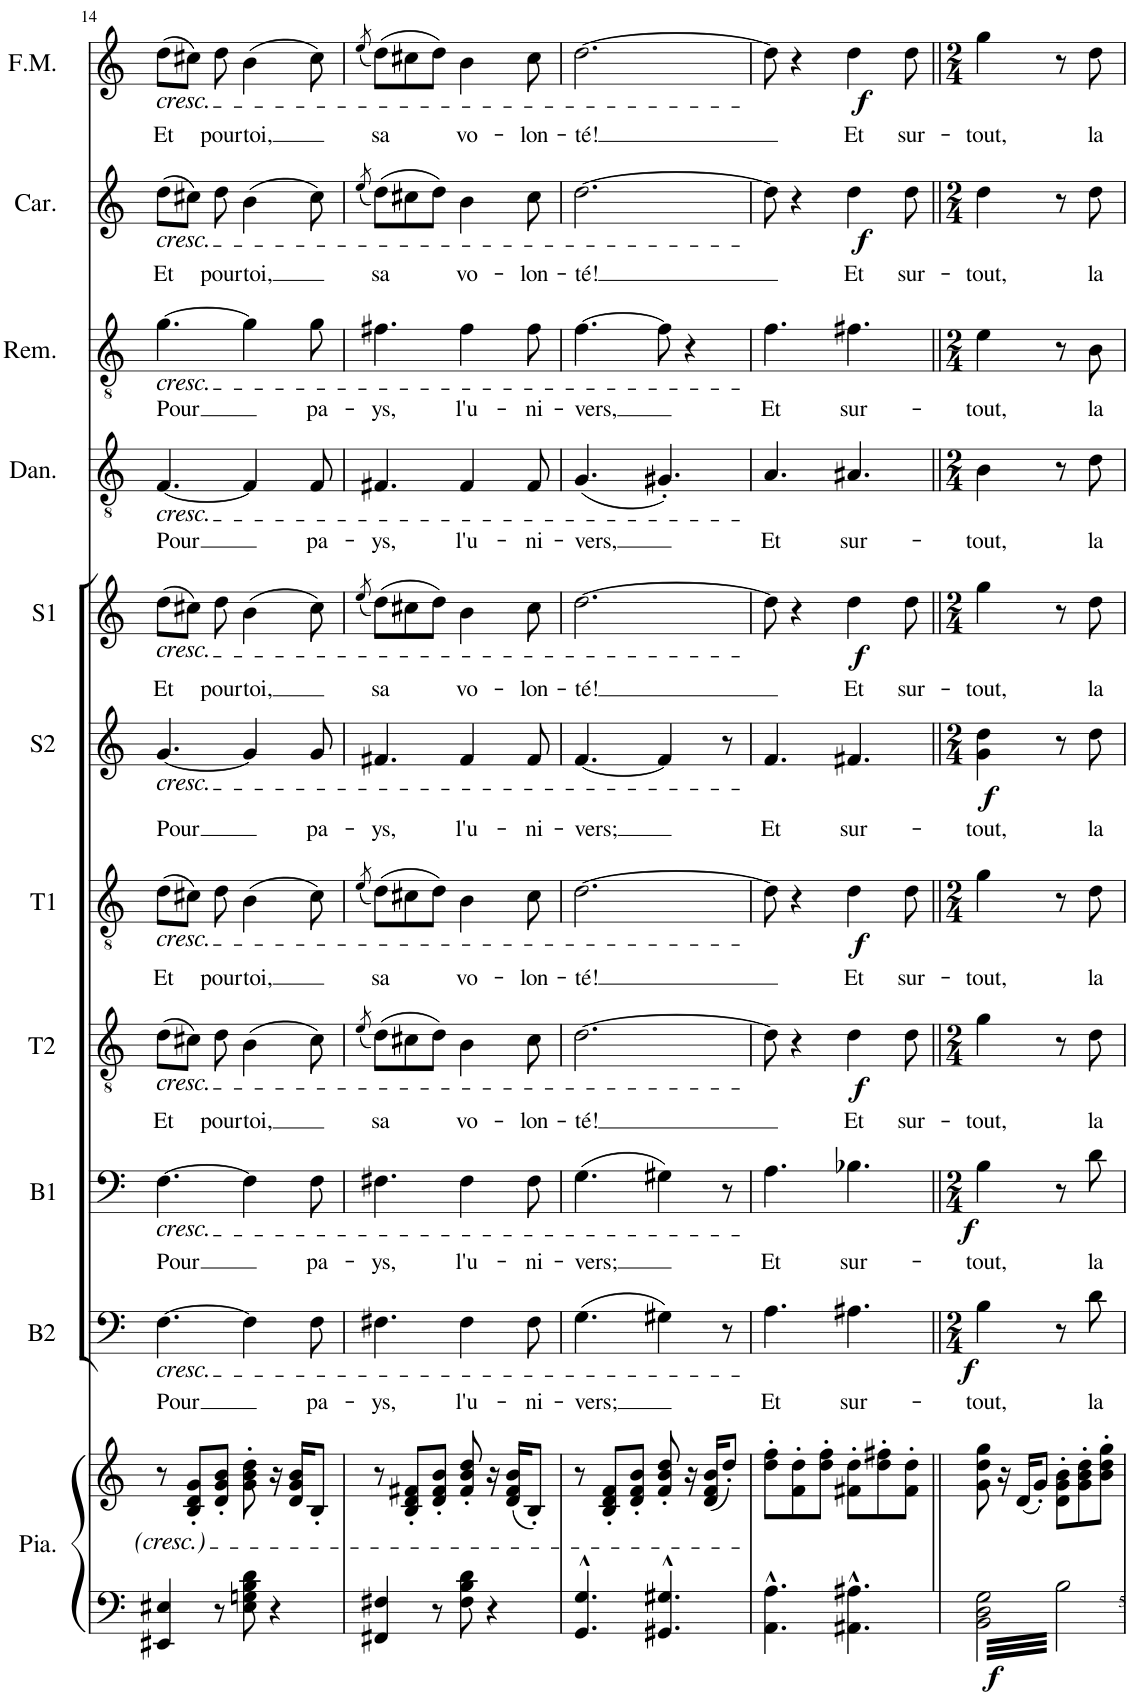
**kern	**kern	**dynam	**kern	**text	**dynam	**kern	**text	**dynam	**kern	**text	**dynam	**kern	**text	**dynam	**kern	**text	**dynam	**kern	**text	**dynam	**kern	**text	**kern	**text	**kern	**text	**dynam	**kern	**text	**dynam
*part11	*part11	*part11	*part10	*part10	*part10	*part9	*part9	*part9	*part8	*part8	*part8	*part7	*part7	*part7	*part6	*part6	*part6	*part5	*part5	*part5	*part4	*part4	*part3	*part3	*part2	*part2	*part2	*part1	*part1	*part1
*staff12	*staff11	*staff11/12	*staff10	*staff10	*staff10	*staff9	*staff9	*staff9	*staff8	*staff8	*staff8	*staff7	*staff7	*staff7	*staff6	*staff6	*staff6	*staff5	*staff5	*staff5	*staff4	*staff4	*staff3	*staff3	*staff2	*staff2	*staff2	*staff1	*staff1	*staff1
*I"Piano	*	*	*I"Basse 2	*	*	*I"Basse 1	*	*	*I"Ténor 2	*	*	*I"Ténor 1	*	*	*I"Soprano 2	*	*	*I"Soprano 1	*	*	*I"Dancairo	*	*I"Remendado	*	*I"Carmen	*	*	*I"Frasq/Merc	*	*
*I'Pia.	*	*	*I'B2	*	*	*I'B1	*	*	*I'T2	*	*	*I'T1	*	*	*I'S2	*	*	*I'S1	*	*	*I'Dan.	*	*I'Rem.	*	*I'Car.	*	*	*I'F.M.	*	*
!!LO:PB:g=z
*clefF4	*clefG2	*	*clefF4	*	*	*clefF4	*	*	*clefGv2	*	*	*clefGv2	*	*	*clefG2	*	*	*clefG2	*	*	*clefGv2	*	*clefGv2	*	*clefG2	*	*	*clefG2	*	*
*k[]	*k[]	*	*k[]	*	*	*k[]	*	*	*k[]	*	*	*k[]	*	*	*k[]	*	*	*k[]	*	*	*k[]	*	*k[]	*	*k[]	*	*	*k[]	*	*
*M6/8	*M6/8	*	*M6/8	*	*	*M6/8	*	*	*M6/8	*	*	*M6/8	*	*	*M6/8	*	*	*M6/8	*	*	*M6/8	*	*M6/8	*	*M6/8	*	*	*M6/8	*	*
=14	=14	=14	=14	=14	=14	=14	=14	=14	=14	=14	=14	=14	=14	=14	=14	=14	=14	=14	=14	=14	=14	=14	=14	=14	=14	=14	=14	=14	=14	=14
!	!	!	!	!	!	!	!	!	!	!	!	!	!	!	!	!	!	!	!	!	!	!	!	!	!	!	!	!LO:TX:b:i:t=cresc.	!	!
!	!	!	!	!	!	!	!	!	!	!	!	!	!	!	!	!	!	!	!	!	!	!	!	!	!LO:TX:b:i:t=cresc.	!	!	!	!	!
!	!	!	!	!	!	!	!	!	!	!	!	!	!	!	!	!	!	!	!	!	!	!	!LO:TX:b:i:t=cresc.	!	!	!	!	!	!	!
!	!	!	!	!	!	!	!	!	!	!	!	!	!	!	!	!	!	!	!	!	!LO:TX:b:i:t=cresc.	!	!	!	!	!	!	!	!	!
!	!	!	!	!	!	!	!	!	!	!	!	!	!	!	!	!	!	!LO:TX:b:i:t=cresc.	!	!	!	!	!	!	!	!	!	!	!	!
!	!	!	!	!	!	!	!	!	!	!	!	!	!	!	!LO:TX:b:i:t=cresc.	!	!	!	!	!	!	!	!	!	!	!	!	!	!	!
!	!	!	!	!	!	!	!	!	!	!	!	!LO:TX:b:i:t=cresc.	!	!	!	!	!	!	!	!	!	!	!	!	!	!	!	!	!	!
!	!	!	!	!	!	!	!	!	!LO:TX:b:i:t=cresc.	!	!	!	!	!	!	!	!	!	!	!	!	!	!	!	!	!	!	!	!	!
!	!	!	!	!	!	!LO:TX:b:i:t=cresc.	!	!	!	!	!	!	!	!	!	!	!	!	!	!	!	!	!	!	!	!	!	!	!	!
!	!	!	!LO:TX:b:i:t=cresc.	!	!	!	!	!	!	!	!	!	!	!	!	!	!	!	!	!	!	!	!	!	!	!	!	!	!	!
!	!	!	!	!LO:LY:b	!	!	!LO:LY:b	!	!	!LO:LY:b	!	!	!LO:LY:b	!	!	!LO:LY:b	!	!	!LO:LY:b	!	!	!LO:LY:b	!	!LO:LY:b	!	!LO:LY:b	!	!	!LO:LY:b	!
4EE#X/ 4E#X/	8r	.	[4.F\	Pour	.	[4.F\	Pour	.	(8d\L	Et	.	(8d\L	Et	.	[4.g/	Pour	.	(8dd\L	Et	.	[4.F/	Pour	[4.g\	Pour	(8dd\L	Et	.	(8dd\L	Et	.
.	8B/' 8d/' 8g/'L	.	.	.	.	.	.	.	8c#X\J)	.	.	8c#X\J)	.	.	.	.	.	8cc#X\J)	.	.	.	.	.	.	8cc#X\J)	.	.	8cc#X\J)	.	.
!	!	!	!	!	!	!	!	!	!	!LO:LY:b	!	!	!LO:LY:b	!	!	!	!	!	!LO:LY:b	!	!	!	!	!	!	!LO:LY:b	!	!	!LO:LY:b	!
8r	8d/' 8g/' 8b/'J	.	.	.	.	.	.	.	8d\	pour	.	8d\	pour	.	.	.	.	8dd\	pour	.	.	.	.	.	8dd\	pour	.	8dd\	pour	.
!	!	!	!	!	!	!	!	!	!	!LO:LY:b	!	!	!LO:LY:b	!	!	!	!	!	!LO:LY:b	!	!	!	!	!	!	!LO:LY:b	!	!	!LO:LY:b	!
8E#\ 8Gn\ 8B\ 8d\	8g\' 8b\' 8dd\'	.	4F\]	.	.	4F\]	.	.	(4B\	toi,	.	(4B\	toi,	.	4g/]	.	.	(4b\	toi,	.	4F/]	.	4g\]	.	(4b\	toi,	.	(4b\	toi,	.
4r	16r	.	.	.	.	.	.	.	.	.	.	.	.	.	.	.	.	.	.	.	.	.	.	.	.	.	.	.	.	.
.	16d/ 16g/ 16b/KL	.	.	.	.	.	.	.	.	.	.	.	.	.	.	.	.	.	.	.	.	.	.	.	.	.	.	.	.	.
!	!	!	!	!LO:LY:b	!	!	!LO:LY:b	!	!	!	!	!	!	!	!	!LO:LY:b	!	!	!	!	!	!LO:LY:b	!	!LO:LY:b	!	!	!	!	!	!
.	8B'/J	.	8F\	pa-	.	8F\	pa-	.	8c#\)	.	.	8c#\)	.	.	8g/	pa-	.	8cc#\)	.	.	8F/	pa-	8g\	pa-	8cc#\)	.	.	8cc#\)	.	.
=15	=15	=15	=15	=15	=15	=15	=15	=15	=15	=15	=15	=15	=15	=15	=15	=15	=15	=15	=15	=15	=15	=15	=15	=15	=15	=15	=15	=15	=15	=15
.	.	.	.	.	.	.	.	.	(8qe/	.	.	(8qe/	.	.	.	.	.	(8qee/	.	.	.	.	.	.	(8qee/	.	.	(8qee/	.	.
!	!	!	!	!LO:LY:b	!	!	!LO:LY:b	!	!	!LO:LY:b	!	!	!LO:LY:b	!	!	!LO:LY:b	!	!	!LO:LY:b	!	!	!LO:LY:b	!	!LO:LY:b	!	!LO:LY:b	!	!	!LO:LY:b	!
4FF#X/ 4F#X/	8r	.	4.F#X\	-ys,	.	4.F#X\	-ys,	.	(8d\L)	sa	.	(8d\L)	sa	.	4.f#X/	-ys,	.	(8dd\L)	sa	.	4.F#X/	-ys,	4.f#X\	-ys,	(8dd\L)	sa	.	(8dd\L)	sa	.
.	8B/' 8d/' 8f#X/'L	.	.	.	.	.	.	.	8c#X\	.	.	8c#X\	.	.	.	.	.	8cc#X\	.	.	.	.	.	.	8cc#X\	.	.	8cc#X\	.	.
8r	8d/' 8f#/' 8b/'J	.	.	.	.	.	.	.	8d\J)	.	.	8d\J)	.	.	.	.	.	8dd\J)	.	.	.	.	.	.	8dd\J)	.	.	8dd\J)	.	.
!	!	!	!	!LO:LY:b	!	!	!LO:LY:b	!	!	!LO:LY:b	!	!	!LO:LY:b	!	!	!LO:LY:b	!	!	!LO:LY:b	!	!	!LO:LY:b	!	!LO:LY:b	!	!LO:LY:b	!	!	!LO:LY:b	!
8F#\ 8B\ 8d\	8f#/' 8b/' 8dd/'	.	4F#\	l'u-	.	4F#\	l'u-	.	4B\	vo-	.	4B\	vo-	.	4f#/	l'u-	.	4b\	vo-	.	4F#/	l'u-	4f#\	l'u-	4b\	vo-	.	4b\	vo-	.
4r	16r	.	.	.	.	.	.	.	.	.	.	.	.	.	.	.	.	.	.	.	.	.	.	.	.	.	.	.	.	.
.	(16d/ 16f#/ 16b/KL	.	.	.	.	.	.	.	.	.	.	.	.	.	.	.	.	.	.	.	.	.	.	.	.	.	.	.	.	.
!	!	!	!	!LO:LY:b	!	!	!LO:LY:b	!	!	!LO:LY:b	!	!	!LO:LY:b	!	!	!LO:LY:b	!	!	!LO:LY:b	!	!	!LO:LY:b	!	!LO:LY:b	!	!LO:LY:b	!	!	!LO:LY:b	!
.	8B'/J)	.	8F#\	-ni-	.	8F#\	-ni-	.	8c#\	-lon-	.	8c#\	-lon-	.	8f#/	-ni-	.	8cc#\	-lon-	.	8F#/	-ni-	8f#\	-ni-	8cc#\	-lon-	.	8cc#\	-lon-	.
=16	=16	=16	=16	=16	=16	=16	=16	=16	=16	=16	=16	=16	=16	=16	=16	=16	=16	=16	=16	=16	=16	=16	=16	=16	=16	=16	=16	=16	=16	=16
!	!	!	!	!LO:LY:b	!	!	!LO:LY:b	!	!	!LO:LY:b	!	!	!LO:LY:b	!	!	!LO:LY:b	!	!	!LO:LY:b	!	!	!LO:LY:b	!	!LO:LY:b	!	!LO:LY:b	!	!	!LO:LY:b	!
4.GG/^^ 4.G/^^	8r	.	(4.G\	-vers;	.	(4.G\	-vers;	.	[2.d\	-té!	.	[2.d\	-té!	.	[4.f/	-vers;	.	[2.dd\	-té!	.	(4.G/	-vers,	[4.f\	-vers,	[2.dd\	-té!	.	[2.dd\	-té!	.
.	8B/' 8d/' 8f/'L	.	.	.	.	.	.	.	.	.	.	.	.	.	.	.	.	.	.	.	.	.	.	.	.	.	.	.	.	.
.	8d/' 8f/' 8b/'J	.	.	.	.	.	.	.	.	.	.	.	.	.	.	.	.	.	.	.	.	.	.	.	.	.	.	.	.	.
4.GG#X/^^ 4.G#X/^^	8f/' 8b/' 8dd/'	.	4G#X\)	.	.	4G#X\)	.	.	.	.	.	.	.	.	4f/]	.	.	.	.	.	4.G#X'/)	.	8f\]	.	.	.	.	.	.	.
.	16r	.	.	.	.	.	.	.	.	.	.	.	.	.	.	.	.	.	.	.	.	.	4r	.	.	.	.	.	.	.
.	(16d/ 16f/ 16b/KL	.	.	.	.	.	.	.	.	.	.	.	.	.	.	.	.	.	.	.	.	.	.	.	.	.	.	.	.	.
.	8dd'/J)	.	8r	.	.	8r	.	.	.	.	.	.	.	.	8r	.	.	.	.	.	.	.	.	.	.	.	.	.	.	.
=17	=17	=17	=17	=17	=17	=17	=17	=17	=17	=17	=17	=17	=17	=17	=17	=17	=17	=17	=17	=17	=17	=17	=17	=17	=17	=17	=17	=17	=17	=17
!	!	!	!	!LO:LY:b	!	!	!LO:LY:b	!	!	!	!	!	!	!	!	!LO:LY:b	!	!	!	!	!	!LO:LY:b	!	!LO:LY:b	!	!	!	!	!	!
4.AA\^^ 4.A\^^	8dd\' 8ff\'L	.	4.A\	Et	.	4.A\	Et	.	8d\]	.	.	8d\]	.	.	4.f/	Et	.	8dd\]	.	.	4.A/	Et	4.f\	Et	8dd\]	.	.	8dd\]	.	.
.	8f\' 8dd\'	.	.	.	.	.	.	.	4r	.	.	4r	.	.	.	.	.	4r	.	.	.	.	.	.	4r	.	.	4r	.	.
.	8dd\' 8ff\'J	.	.	.	.	.	.	.	.	.	.	.	.	.	.	.	.	.	.	.	.	.	.	.	.	.	.	.	.	.
!	!	!	!	!LO:LY:b	!	!	!LO:LY:b	!	!	!LO:LY:b	!LO:DY:b	!	!LO:LY:b	!LO:DY:b	!	!LO:LY:b	!	!	!LO:LY:b	!LO:DY:b	!	!LO:LY:b	!	!LO:LY:b	!	!LO:LY:b	!LO:DY:b	!	!LO:LY:b	!LO:DY:b
4.AA#X\^^ 4.A#X\^^	8f#X\' 8dd\'L	.	4.A#X\	sur-	.	4.B-X\	sur-	.	4d\	Et	f	4d\	Et	f	4.f#X/	sur-	.	4dd\	Et	f	4.A#X/	sur-	4.f#X\	sur-	4dd\	Et	f	4dd\	Et	f
.	8dd\' 8ff#X\'	.	.	.	.	.	.	.	.	.	.	.	.	.	.	.	.	.	.	.	.	.	.	.	.	.	.	.	.	.
!	!	!	!	!	!	!	!	!	!	!LO:LY:b	!	!	!LO:LY:b	!	!	!	!	!	!LO:LY:b	!	!	!	!	!	!	!LO:LY:b	!	!	!LO:LY:b	!
.	8f#\' 8dd\'J	.	.	.	.	.	.	.	8d\	sur-	.	8d\	sur-	.	.	.	.	8dd\	sur-	.	.	.	.	.	8dd\	sur-	.	8dd\	sur-	.
=18||	=18||	=18||	=18||	=18||	=18||	=18||	=18||	=18||	=18||	=18||	=18||	=18||	=18||	=18||	=18||	=18||	=18||	=18||	=18||	=18||	=18||	=18||	=18||	=18||	=18||	=18||	=18||	=18||	=18||	=18||
*M2/4	*M2/4	*	*M2/4	*	*	*M2/4	*	*	*M2/4	*	*	*M2/4	*	*	*M2/4	*	*	*M2/4	*	*	*M2/4	*	*M2/4	*	*M2/4	*	*	*M2/4	*	*
!	!	!LO:DY:b=2	!	!LO:LY:b	!LO:DY:b	!	!LO:LY:b	!LO:DY:b	!	!LO:LY:b	!	!	!LO:LY:b	!	!	!LO:LY:b	!LO:DY:b	!	!LO:LY:b	!	!	!LO:LY:b	!	!LO:LY:b	!	!LO:LY:b	!	!	!LO:LY:b	!
6.BB\ 6.D\ 6.G\	12g\ 12dd\ 12gg\	f	4B\	-tout,	f	4B\	-tout,	f	4g\	-tout,	.	4g\	-tout,	.	4g\ 4dd\	-tout,	f	4gg\	-tout,	.	4B\	-tout,	4e\	-tout,	4dd\	-tout,	.	4gg\	-tout,	.
.	24r	.	.	.	.	.	.	.	.	.	.	.	.	.	.	.	.	.	.	.	.	.	.	.	.	.	.	.	.	.
.	(24d/KL	.	.	.	.	.	.	.	.	.	.	.	.	.	.	.	.	.	.	.	.	.	.	.	.	.	.	.	.	.
.	12g'/J)	.	.	.	.	.	.	.	.	.	.	.	.	.	.	.	.	.	.	.	.	.	.	.	.	.	.	.	.	.
6.B\	12d\' 12g\' 12b\'L	.	8r	.	.	8r	.	.	8r	.	.	8r	.	.	8r	.	.	8r	.	.	8r	.	8r	.	8r	.	.	8r	.	.
.	12g\' 12b\' 12dd\'	.	.	.	.	.	.	.	.	.	.	.	.	.	.	.	.	.	.	.	.	.	.	.	.	.	.	.	.	.
!	!	!	!	!LO:LY:b	!	!	!LO:LY:b	!	!	!LO:LY:b	!	!	!LO:LY:b	!	!	!LO:LY:b	!	!	!LO:LY:b	!	!	!LO:LY:b	!	!LO:LY:b	!	!LO:LY:b	!	!	!LO:LY:b	!
.	.	.	8d\	la	.	8d\	la	.	8d\	la	.	8d\	la	.	8dd\	la	.	8dd\	la	.	8d\	la	8B\	la	8dd\	la	.	8dd\	la	.
.	12b\' 12dd\' 12gg\'J	.	.	.	.	.	.	.	.	.	.	.	.	.	.	.	.	.	.	.	.	.	.	.	.	.	.	.	.	.
=	=	=	=	=	=	=	=	=	=	=	=	=	=	=	=	=	=	=	=	=	=	=	=	=	=	=	=	=	=	=
*-	*-	*-	*-	*-	*-	*-	*-	*-	*-	*-	*-	*-	*-	*-	*-	*-	*-	*-	*-	*-	*-	*-	*-	*-	*-	*-	*-	*-	*-	*-
